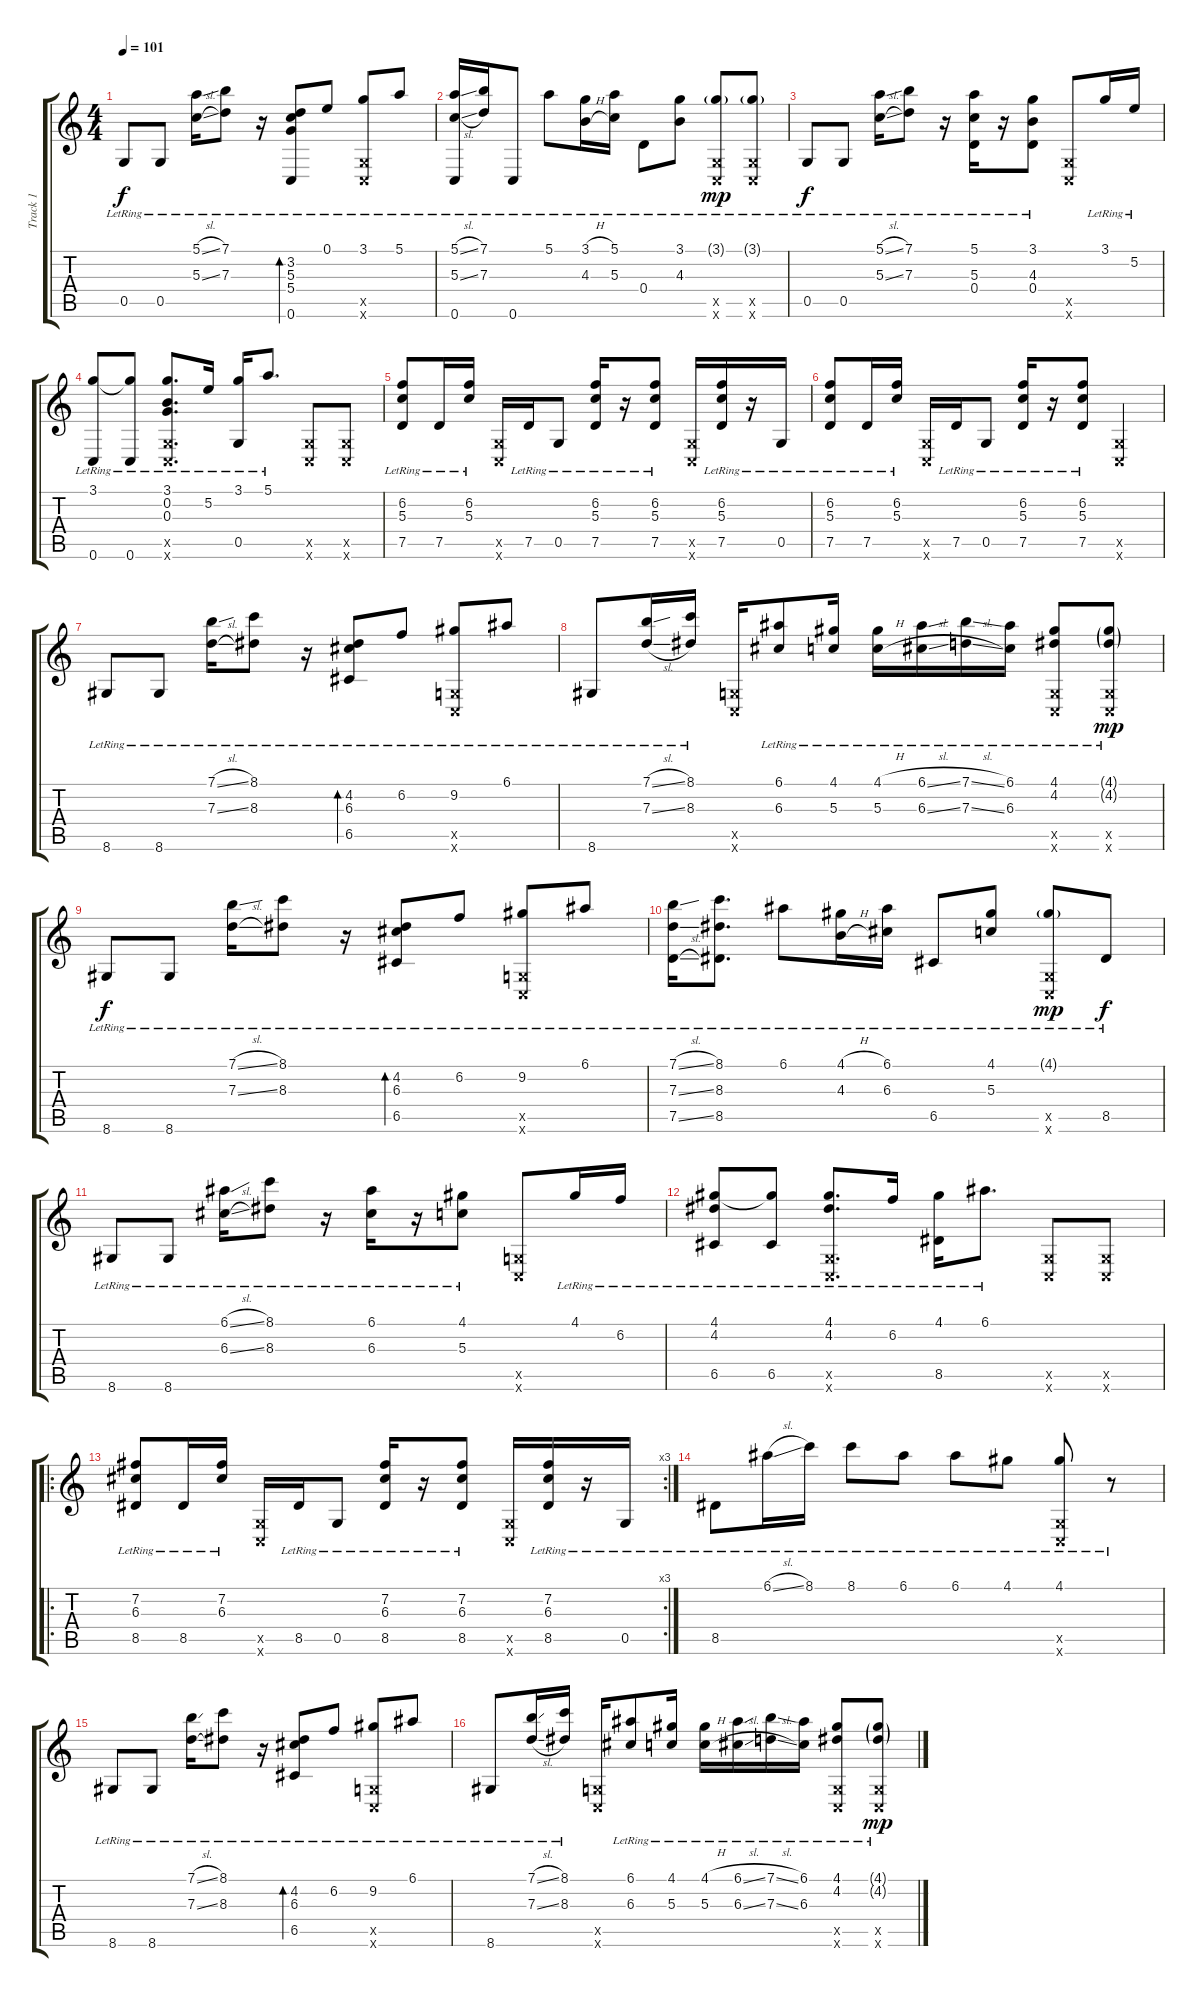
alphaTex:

\track ("Track 1" "Track 1") {instrument acousticguitarsteel}
\staff {score tabs}
\tuning (E4 B3 G3 D3 G2 C2) {hide}
\ts (4 4)
\tempo 101
\clef g2
\ks c
0.5{lr}.8{dy f} 0.5{lr}.8 (5.1{sl lr} 5.3{sl lr}).16 (7.1{lr} 7.3{lr}).8 r.16 (3.2{lr} 5.3{lr} 5.4{lr} 0.6{lr}).8{bd 480} 0.1{lr}.8 (3.1{lr} 0.5{x} 0.6{x}).8 5.1{lr}.8 |
(5.1{sl lr} 5.3{sl lr} 0.6{lr}).16 (7.1{lr} 7.3{lr}).16 0.6{lr}.8 5.1{lr}.8 (3.1{h lr} 4.3{h lr}).16 (5.1{lr} 5.3{lr}).16 0.4{lr}.8 (3.1{lr} 4.3{lr}).8 (3.1{g lr} 0.5{x} 0.6{x}).8{dy mp} (3.1{g lr} 0.5{x} 0.6{x}).8 |
0.5{lr}.8{dy f} 0.5{lr}.8 (5.1{sl lr} 5.3{sl lr}).16 (7.1{lr} 7.3{lr}).8 r.16 (5.1{lr} 5.3{lr} 0.4{lr}).16 r.16 (3.1{lr} 4.3{lr} 0.4{lr}).8 (0.5{x} 0.6{x}).8 3.1{lr}.16 5.2{lr}.16 |
(3.1{lr} 0.6{lr}).8 (3.1{t} 0.6{lr}).8 (3.1{lr} 0.2{lr} 0.3{lr} 0.5{x} 0.6{x}).8{d} 5.2{lr}.16 (3.1{lr} 0.5{lr}).16 5.1{lr}.8{d} (0.5{x} 0.6{x}).8 (0.5{x} 0.6{x}).8 |
(6.2{lr} 5.3{lr} 7.5{lr}).8 7.5{lr}.16 (6.2{lr} 5.3{lr}).16 (0.5{x} 0.6{x}).16 7.5{lr}.16 0.5{lr}.8 (6.2{lr} 5.3{lr} 7.5{lr}).16 r.16 (6.2{lr} 5.3{lr} 7.5{lr}).8 (0.5{x} 0.6{x}).16 (6.2{lr} 5.3{lr} 7.5{lr}).16 r.16 0.5{lr}.16 |
(6.2{lr} 5.3{lr} 7.5{lr}).8 7.5{lr}.16 (6.2{lr} 5.3{lr}).16 (0.5{x} 0.6{x}).16 7.5{lr}.16 0.5{lr}.8 (6.2{lr} 5.3{lr} 7.5{lr}).16 r.16 (6.2{lr} 5.3{lr} 7.5{lr}).8 (0.5{x} 0.6{x}).4 |
8.6{lr}.8 8.6{lr}.8 (7.1{sl lr} 7.3{sl lr}).16 (8.1{lr} 8.3{lr}).8 r.16 (4.2{lr} 6.3{lr} 6.5{lr}).8{bd 480} 6.2{lr}.8 (9.2{lr} 0.5{x} 0.6{x}).8 6.1{lr}.8 |
8.6{lr}.8 (7.1{sl lr} 7.3{sl lr}).16 (8.1{lr} 8.3{lr}).16 (0.5{x} 0.6{x}).16 (6.1{lr} 6.3{lr}).8 (4.1{lr} 5.3{lr}).16 (4.1{h lr} 5.3{h lr}).16 (6.1{sl lr} 6.3{sl lr}).16 (7.1{sl lr} 7.3{sl lr}).16 (6.1{lr} 6.3{lr}).16 (4.1{lr} 4.2{lr} 0.5{x} 0.6{x}).8 (4.1{g lr} 4.2{g lr} 0.5{x} 0.6{x}).8{dy mp} |
8.6{lr}.8{dy f} 8.6{lr}.8 (7.1{sl lr} 7.3{sl lr}).16 (8.1{lr} 8.3{lr}).8 r.16 (4.2{lr} 6.3{lr} 6.5{lr}).8{bd 480} 6.2{lr}.8 (9.2{lr} 0.5{x} 0.6{x}).8 6.1{lr}.8 |
(7.1{sl lr} 7.3{sl lr} 7.5{sl lr}).16 (8.1{lr} 8.3{lr} 8.5{lr}).8{d} 6.1{lr}.8 (4.1{h lr} 4.3{h lr}).16 (6.1{lr} 6.3{lr}).16 6.5{lr}.8 (4.1{lr} 5.3{lr}).8 (4.1{g lr} 0.5{x} 0.6{x}).8{dy mp} 8.5{lr}.8{dy f} |
8.6{lr}.8 8.6{lr}.8 (6.1{sl lr} 6.3{sl lr}).16 (8.1{lr} 8.3{lr}).8 r.16 (6.1{lr} 6.3{lr}).16 r.16 (4.1{lr} 5.3{lr}).8 (0.5{x} 0.6{x}).8 4.1{lr}.16 6.2{lr}.16 |
(4.1{lr} 4.2{lr} 6.5{lr}).8 (4.1{t} 6.5{lr}).8 (4.1{lr} 4.2{lr} 0.5{x} 0.6{x}).8{d} 6.2{lr}.16 (4.1{lr} 8.5{lr}).16 6.1{lr}.8{d} (0.5{x} 0.6{x}).8 (0.5{x} 0.6{x}).8 |
\ro
\rc 3
(7.2{lr} 6.3{lr} 8.5{lr}).8 8.5{lr}.16 (7.2{lr} 6.3{lr}).16 (0.5{x} 0.6{x}).16 8.5{lr}.16 0.5{lr}.8 (7.2{lr} 6.3{lr} 8.5{lr}).16 r.16 (7.2{lr} 6.3{lr} 8.5{lr}).8 (0.5{x} 0.6{x}).16 (7.2{lr} 6.3{lr} 8.5{lr}).16 r.16 0.5{lr}.16 |
8.5{lr}.8 6.1{sl lr}.16 8.1{lr}.16 8.1{lr}.8 6.1{lr}.8 6.1{lr}.8 4.1{lr}.8 (4.1{lr} 0.5{x} 0.6{x}).8 r.8 |
8.6{lr}.8 8.6{lr}.8 (7.1{sl lr} 7.3{sl lr}).16 (8.1{lr} 8.3{lr}).8 r.16 (4.2{lr} 6.3{lr} 6.5{lr}).8{bd 480} 6.2{lr}.8 (9.2{lr} 0.5{x} 0.6{x}).8 6.1{lr}.8 |
8.6{lr}.8 (7.1{sl lr} 7.3{sl lr}).16 (8.1{lr} 8.3{lr}).16 (0.5{x} 0.6{x}).16 (6.1{lr} 6.3{lr}).8 (4.1{lr} 5.3{lr}).16 (4.1{h lr} 5.3{h lr}).16 (6.1{sl lr} 6.3{sl lr}).16 (7.1{sl lr} 7.3{sl lr}).16 (6.1{lr} 6.3{lr}).16 (4.1{lr} 4.2{lr} 0.5{x} 0.6{x}).8 (4.1{g lr} 4.2{g lr} 0.5{x} 0.6{x}).8{dy mp}
